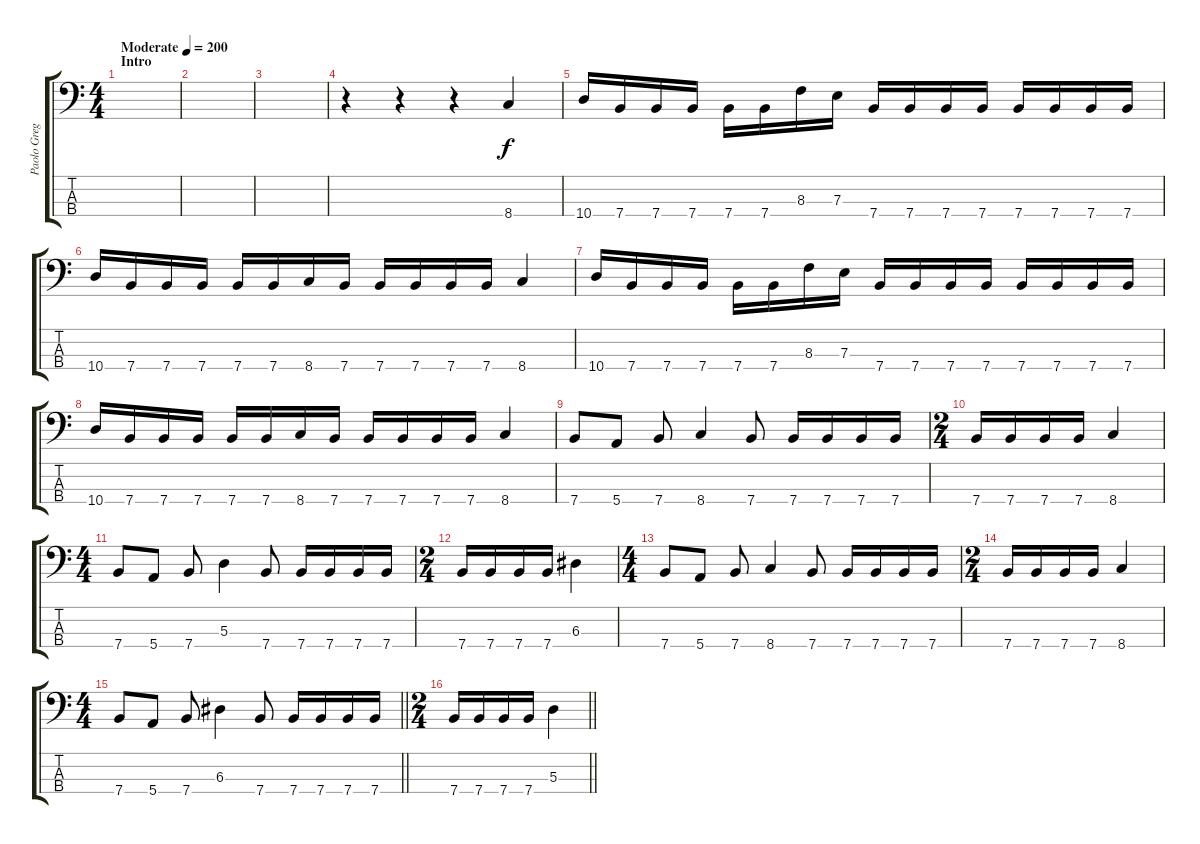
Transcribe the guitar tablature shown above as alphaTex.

\track ("Paolo Gregoletto" "Paolo Greg") {instrument electricbassfinger}
\staff {score tabs}
\tuning (G2 D2 A1 E1) {hide}
\ts (4 4)
\section ("" "Intro")
\tempo (200 "Moderate")
\clef f4
\ks c
|
|
|
r.4 r.4 r.4 8.4.4 |
10.4.16 7.4.16 7.4.16 7.4.16 7.4.16 7.4.16 8.3.16 7.3.16 7.4.16 7.4.16 7.4.16 7.4.16 7.4.16 7.4.16 7.4.16 7.4.16 |
10.4.16 7.4.16 7.4.16 7.4.16 7.4.16 7.4.16 8.4.16 7.4.16 7.4.16 7.4.16 7.4.16 7.4.16 8.4.4 |
10.4.16 7.4.16 7.4.16 7.4.16 7.4.16 7.4.16 8.3.16 7.3.16 7.4.16 7.4.16 7.4.16 7.4.16 7.4.16 7.4.16 7.4.16 7.4.16 |
10.4.16 7.4.16 7.4.16 7.4.16 7.4.16 7.4.16 8.4.16 7.4.16 7.4.16 7.4.16 7.4.16 7.4.16 8.4.4 |
7.4.8 5.4.8 7.4.8 8.4.4 7.4.8 7.4.16 7.4.16 7.4.16 7.4.16 |
\ts (2 4)
7.4.16 7.4.16 7.4.16 7.4.16 8.4.4 |
\ts (4 4)
7.4.8 5.4.8 7.4.8 5.3.4 7.4.8 7.4.16 7.4.16 7.4.16 7.4.16 |
\ts (2 4)
7.4.16 7.4.16 7.4.16 7.4.16 6.3.4 |
\ts (4 4)
7.4.8 5.4.8 7.4.8 8.4.4 7.4.8 7.4.16 7.4.16 7.4.16 7.4.16 |
\ts (2 4)
7.4.16 7.4.16 7.4.16 7.4.16 8.4.4 |
\ts (4 4)
\barLineRight lightlight
7.4.8 5.4.8 7.4.8 6.3.4 7.4.8 7.4.16 7.4.16 7.4.16 7.4.16 |
\ts (2 4)
\section ("" "")
\barLineRight lightlight
7.4.16 7.4.16 7.4.16 7.4.16 5.3.4
